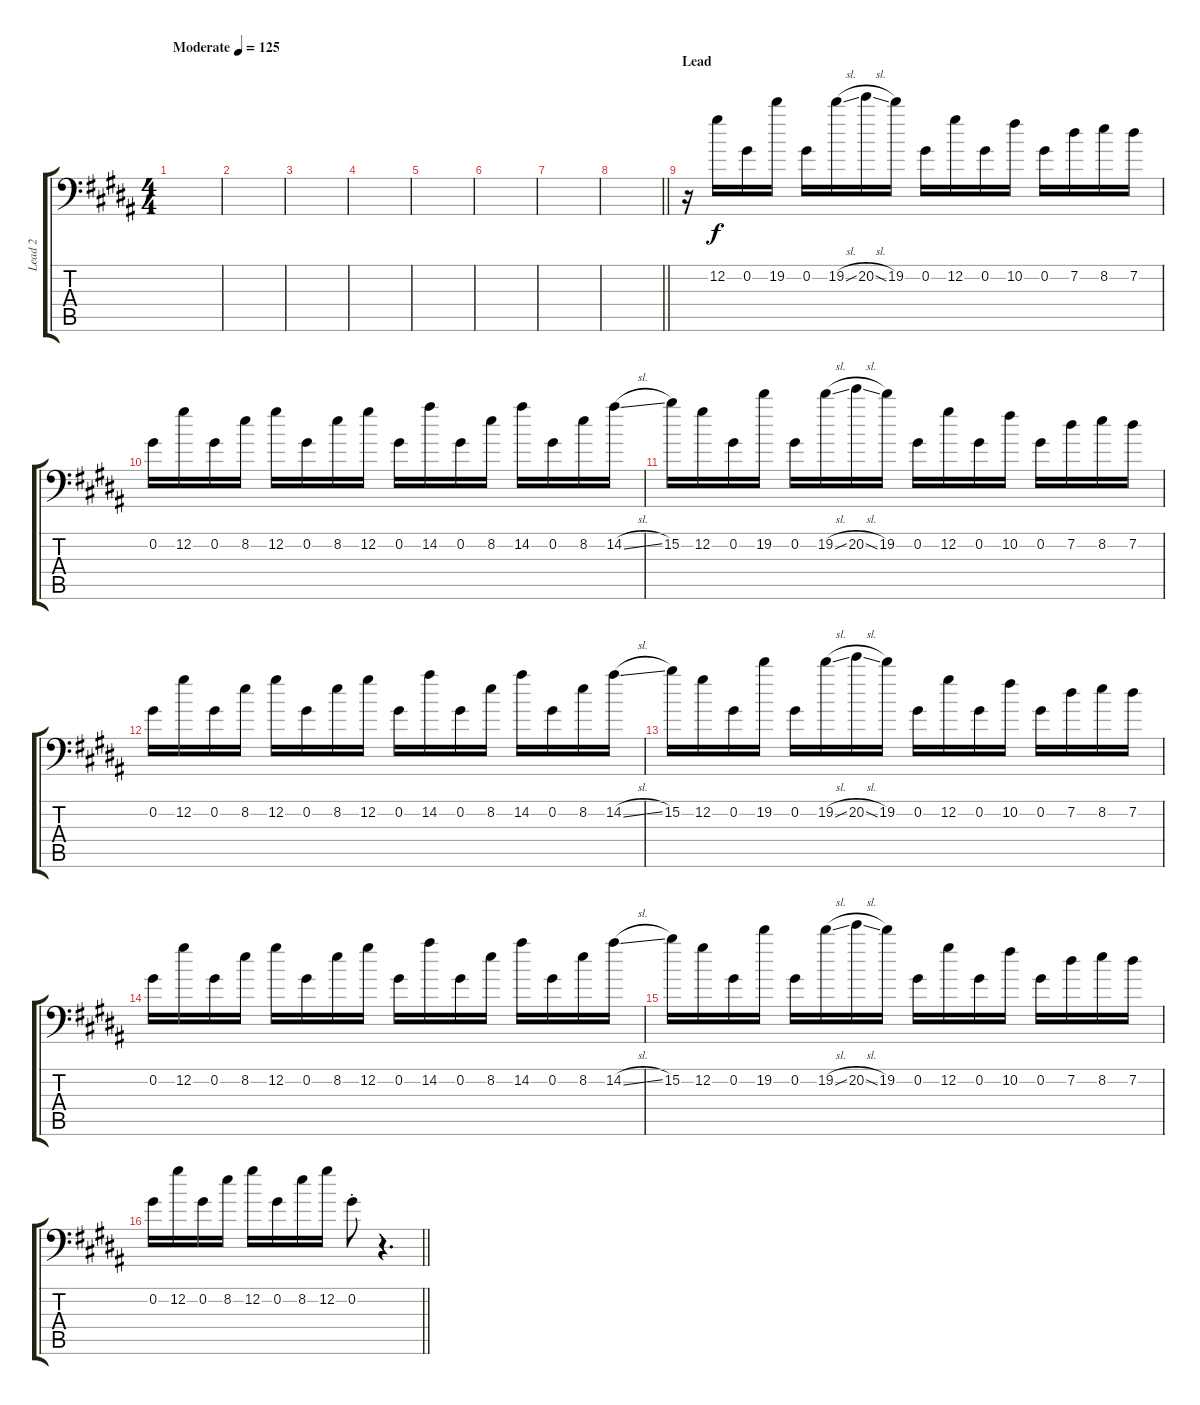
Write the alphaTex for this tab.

\track ("Lead 2" "Lead 2") {instrument distortionguitar}
\staff {score tabs}
\tuning (Db4 Ab3 E3 B2 Gb2 Ab1) {hide}
\ts (4 4)
\tempo (125 "Moderate")
\clef f4
\ks b
|
|
|
|
|
|
|
\barLineRight lightlight
|
\section ("" "Lead")
r.16 12.2.16 0.2.16 19.2.16 0.2.16 19.2{sl}.16 20.2{sl}.16 19.2.16 0.2.16 12.2.16 0.2.16 10.2.16 0.2.16 7.2.16 8.2.16 7.2.16 |
0.2.16 12.2.16 0.2.16 8.2.16 12.2.16 0.2.16 8.2.16 12.2.16 0.2.16 14.2.16 0.2.16 8.2.16 14.2.16 0.2.16 8.2.16 14.2{sl}.16 |
15.2.16 12.2.16 0.2.16 19.2.16 0.2.16 19.2{sl}.16 20.2{sl}.16 19.2.16 0.2.16 12.2.16 0.2.16 10.2.16 0.2.16 7.2.16 8.2.16 7.2.16 |
0.2.16 12.2.16 0.2.16 8.2.16 12.2.16 0.2.16 8.2.16 12.2.16 0.2.16 14.2.16 0.2.16 8.2.16 14.2.16 0.2.16 8.2.16 14.2{sl}.16 |
15.2.16 12.2.16 0.2.16 19.2.16 0.2.16 19.2{sl}.16 20.2{sl}.16 19.2.16 0.2.16 12.2.16 0.2.16 10.2.16 0.2.16 7.2.16 8.2.16 7.2.16 |
0.2.16 12.2.16 0.2.16 8.2.16 12.2.16 0.2.16 8.2.16 12.2.16 0.2.16 14.2.16 0.2.16 8.2.16 14.2.16 0.2.16 8.2.16 14.2{sl}.16 |
15.2.16 12.2.16 0.2.16 19.2.16 0.2.16 19.2{sl}.16 20.2{sl}.16 19.2.16 0.2.16 12.2.16 0.2.16 10.2.16 0.2.16 7.2.16 8.2.16 7.2.16 |
\barLineRight lightlight
0.2.16 12.2.16 0.2.16 8.2.16 12.2.16 0.2.16 8.2.16 12.2.16 0.2{st}.8 r.4{d}
